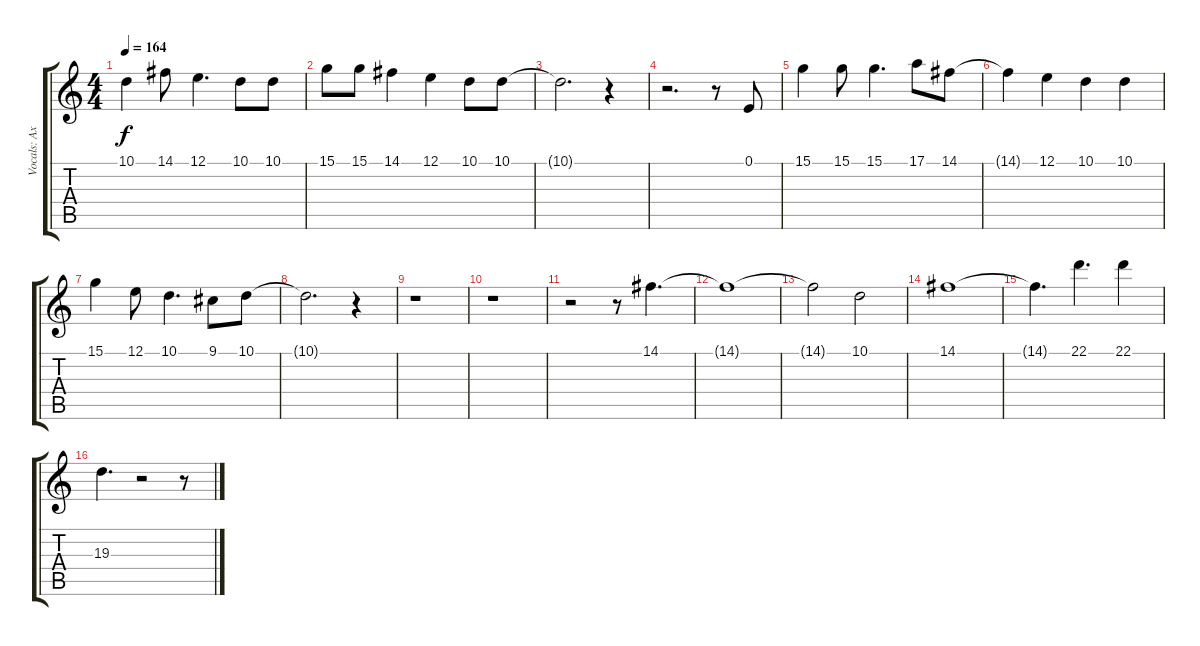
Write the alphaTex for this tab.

\track ("Vocals: Axl Rose" "Vocals: Ax") {instrument lead2sawtooth}
\staff {score tabs}
\tuning (E4 B3 G3 D3 A2 E2) {hide}
\ts (4 4)
\tempo 164
\clef g2
\ks c
10.1{t}.4{dy f} 14.1.8 12.1.4{d} 10.1.8 10.1.8 |
15.1.8 15.1.8 14.1.4 12.1.4 10.1.8 10.1.8 |
10.1{t}.2{d} r.4 |
r.2{d} r.8 0.1.8 |
15.1.4 15.1.8 15.1.4{d} 17.1.8 14.1.8 |
14.1{t}.4 12.1.4 10.1.4 10.1.4 |
15.1.4 12.1.8 10.1.4{d} 9.1.8 10.1.8 |
10.1{t}.2{d} r.4 |
r.1 |
r.1 |
r.2 r.8 14.1.4{d} |
14.1{t}.1 |
14.1{t}.2 10.1.2 |
14.1.1 |
14.1{t}.4{d} 22.1.4{d} 22.1.4 |
19.3.4{d} r.2 r.8
